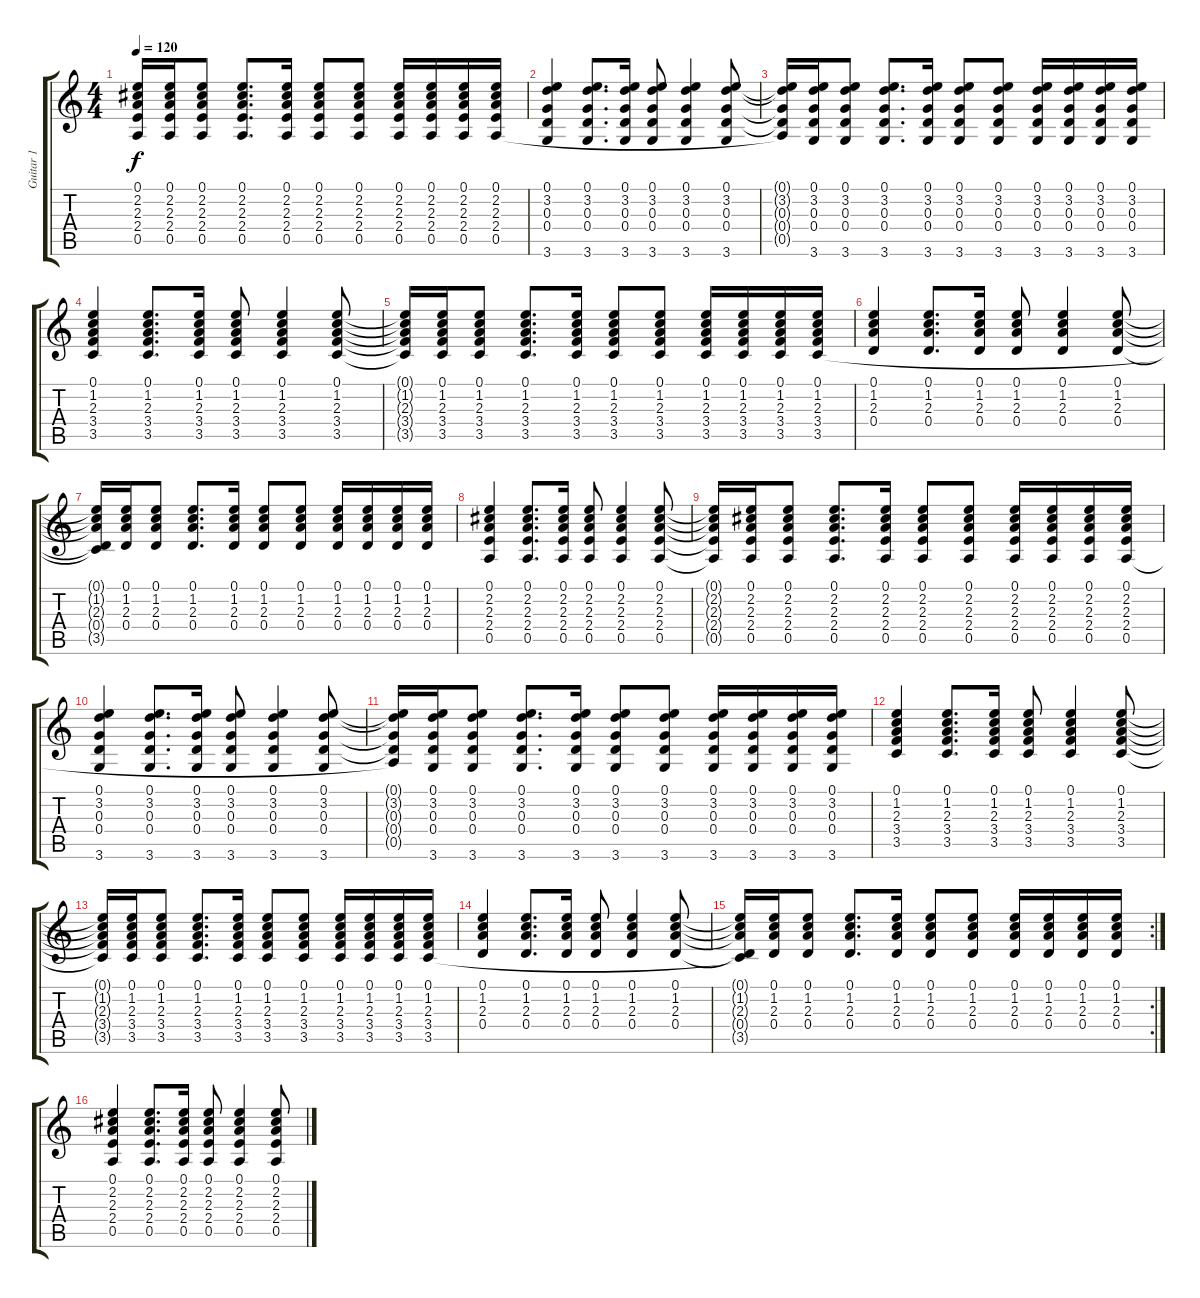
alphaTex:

\track ("Guitar 1" "Guitar 1") {instrument electricguitarjazz}
\staff {score tabs}
\tuning (E4 B3 G3 D3 A2 E2) {hide}
\ts (4 4)
\tempo 120
\clef g2
\ks c
(0.1{t} 2.2{t} 2.3{t} 2.4{t} 0.5{t}).16{dy f} (0.1 2.2 2.3 2.4 0.5).16 (0.1 2.2 2.3 2.4 0.5).8 (0.1 2.2 2.3 2.4 0.5).8{d} (0.1 2.2 2.3 2.4 0.5).16 (0.1 2.2 2.3 2.4 0.5).8 (0.1 2.2 2.3 2.4 0.5).8 (0.1 2.2 2.3 2.4 0.5).16 (0.1 2.2 2.3 2.4 0.5).16 (0.1 2.2 2.3 2.4 0.5).16 (0.1 2.2 2.3 2.4 0.5).16 |
(0.1 3.2 0.3 0.4 3.6).4 (0.1 3.2 0.3 0.4 3.6).8{d} (0.1 3.2 0.3 0.4 3.6).16 (0.1 3.2 0.3 0.4 3.6).8 (0.1 3.2 0.3 0.4 3.6).4 (0.1 3.2 0.3 0.4 3.6).8 |
(0.1{t} 3.2{t} 0.3{t} 0.4{t} 0.5{t}).16 (0.1 3.2 0.3 0.4 3.6).16 (0.1 3.2 0.3 0.4 3.6).8 (0.1 3.2 0.3 0.4 3.6).8{d} (0.1 3.2 0.3 0.4 3.6).16 (0.1 3.2 0.3 0.4 3.6).8 (0.1 3.2 0.3 0.4 3.6).8 (0.1 3.2 0.3 0.4 3.6).16 (0.1 3.2 0.3 0.4 3.6).16 (0.1 3.2 0.3 0.4 3.6).16 (0.1 3.2 0.3 0.4 3.6).16 |
(0.1 1.2 2.3 3.4 3.5).4 (0.1 1.2 2.3 3.4 3.5).8{d} (0.1 1.2 2.3 3.4 3.5).16 (0.1 1.2 2.3 3.4 3.5).8 (0.1 1.2 2.3 3.4 3.5).4 (0.1 1.2 2.3 3.4 3.5).8 |
(0.1{t} 1.2{t} 2.3{t} 3.4{t} 3.5{t}).16 (0.1 1.2 2.3 3.4 3.5).16 (0.1 1.2 2.3 3.4 3.5).8 (0.1 1.2 2.3 3.4 3.5).8{d} (0.1 1.2 2.3 3.4 3.5).16 (0.1 1.2 2.3 3.4 3.5).8 (0.1 1.2 2.3 3.4 3.5).8 (0.1 1.2 2.3 3.4 3.5).16 (0.1 1.2 2.3 3.4 3.5).16 (0.1 1.2 2.3 3.4 3.5).16 (0.1 1.2 2.3 3.4 3.5).16 |
(0.1 1.2 2.3 0.4).4 (0.1 1.2 2.3 0.4).8{d} (0.1 1.2 2.3 0.4).16 (0.1 1.2 2.3 0.4).8 (0.1 1.2 2.3 0.4).4 (0.1 1.2 2.3 0.4).8 |
(0.1{t} 1.2{t} 2.3{t} 0.4{t} 3.5{t}).16 (0.1 1.2 2.3 0.4).16 (0.1 1.2 2.3 0.4).8 (0.1 1.2 2.3 0.4).8{d} (0.1 1.2 2.3 0.4).16 (0.1 1.2 2.3 0.4).8 (0.1 1.2 2.3 0.4).8 (0.1 1.2 2.3 0.4).16 (0.1 1.2 2.3 0.4).16 (0.1 1.2 2.3 0.4).16 (0.1 1.2 2.3 0.4).16 |
(0.1 2.2 2.3 2.4 0.5).4 (0.1 2.2 2.3 2.4 0.5).8{d} (0.1 2.2 2.3 2.4 0.5).16 (0.1 2.2 2.3 2.4 0.5).8 (0.1 2.2 2.3 2.4 0.5).4 (0.1 2.2 2.3 2.4 0.5).8 |
(0.1{t} 2.2{t} 2.3{t} 2.4{t} 0.5{t}).16 (0.1 2.2 2.3 2.4 0.5).16 (0.1 2.2 2.3 2.4 0.5).8 (0.1 2.2 2.3 2.4 0.5).8{d} (0.1 2.2 2.3 2.4 0.5).16 (0.1 2.2 2.3 2.4 0.5).8 (0.1 2.2 2.3 2.4 0.5).8 (0.1 2.2 2.3 2.4 0.5).16 (0.1 2.2 2.3 2.4 0.5).16 (0.1 2.2 2.3 2.4 0.5).16 (0.1 2.2 2.3 2.4 0.5).16 |
(0.1 3.2 0.3 0.4 3.6).4 (0.1 3.2 0.3 0.4 3.6).8{d} (0.1 3.2 0.3 0.4 3.6).16 (0.1 3.2 0.3 0.4 3.6).8 (0.1 3.2 0.3 0.4 3.6).4 (0.1 3.2 0.3 0.4 3.6).8 |
(0.1{t} 3.2{t} 0.3{t} 0.4{t} 0.5{t}).16 (0.1 3.2 0.3 0.4 3.6).16 (0.1 3.2 0.3 0.4 3.6).8 (0.1 3.2 0.3 0.4 3.6).8{d} (0.1 3.2 0.3 0.4 3.6).16 (0.1 3.2 0.3 0.4 3.6).8 (0.1 3.2 0.3 0.4 3.6).8 (0.1 3.2 0.3 0.4 3.6).16 (0.1 3.2 0.3 0.4 3.6).16 (0.1 3.2 0.3 0.4 3.6).16 (0.1 3.2 0.3 0.4 3.6).16 |
(0.1 1.2 2.3 3.4 3.5).4 (0.1 1.2 2.3 3.4 3.5).8{d} (0.1 1.2 2.3 3.4 3.5).16 (0.1 1.2 2.3 3.4 3.5).8 (0.1 1.2 2.3 3.4 3.5).4 (0.1 1.2 2.3 3.4 3.5).8 |
(0.1{t} 1.2{t} 2.3{t} 3.4{t} 3.5{t}).16 (0.1 1.2 2.3 3.4 3.5).16 (0.1 1.2 2.3 3.4 3.5).8 (0.1 1.2 2.3 3.4 3.5).8{d} (0.1 1.2 2.3 3.4 3.5).16 (0.1 1.2 2.3 3.4 3.5).8 (0.1 1.2 2.3 3.4 3.5).8 (0.1 1.2 2.3 3.4 3.5).16 (0.1 1.2 2.3 3.4 3.5).16 (0.1 1.2 2.3 3.4 3.5).16 (0.1 1.2 2.3 3.4 3.5).16 |
(0.1 1.2 2.3 0.4).4 (0.1 1.2 2.3 0.4).8{d} (0.1 1.2 2.3 0.4).16 (0.1 1.2 2.3 0.4).8 (0.1 1.2 2.3 0.4).4 (0.1 1.2 2.3 0.4).8 |
\rc 2
(0.1{t} 1.2{t} 2.3{t} 0.4{t} 3.5{t}).16 (0.1 1.2 2.3 0.4).16 (0.1 1.2 2.3 0.4).8 (0.1 1.2 2.3 0.4).8{d} (0.1 1.2 2.3 0.4).16 (0.1 1.2 2.3 0.4).8 (0.1 1.2 2.3 0.4).8 (0.1 1.2 2.3 0.4).16 (0.1 1.2 2.3 0.4).16 (0.1 1.2 2.3 0.4).16 (0.1 1.2 2.3 0.4).16 |
(0.1 2.2 2.3 2.4 0.5).4 (0.1 2.2 2.3 2.4 0.5).8{d} (0.1 2.2 2.3 2.4 0.5).16 (0.1 2.2 2.3 2.4 0.5).8 (0.1 2.2 2.3 2.4 0.5).4 (0.1 2.2 2.3 2.4 0.5).8
